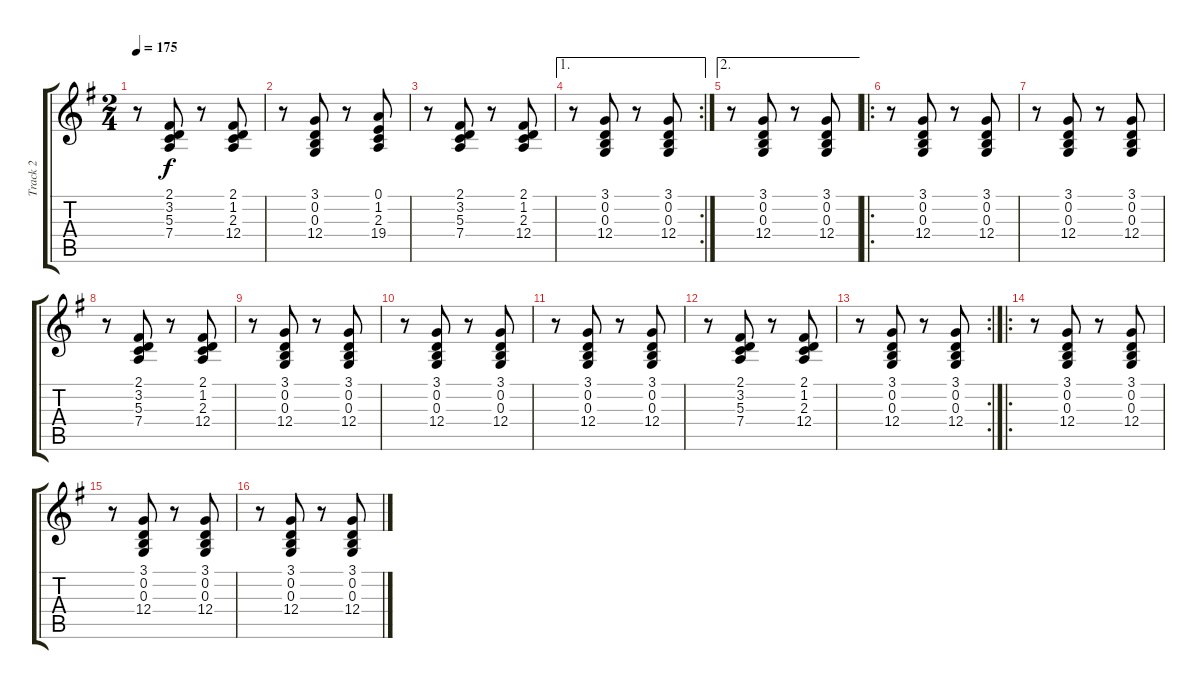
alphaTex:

\track ("Track 2" "Track 2") {instrument accordion}
\staff {score tabs}
\tuning (E4 B3 G3 D3 A2 E2) {hide}
\ts (2 4)
\tempo 175
\clef g2
\ks g
r.8{dy f} (2.1 3.2 5.3 7.4).8 r.8 (2.1 1.2 2.3 12.4).8 |
r.8 (3.1 0.2 0.3 12.4).8 r.8 (0.1 1.2 2.3 19.4).8 |
r.8 (2.1 3.2 5.3 7.4).8 r.8 (2.1 1.2 2.3 12.4).8 |
\ae 1
\rc 2
r.8 (3.1 0.2 0.3 12.4).8 r.8 (3.1 0.2 0.3 12.4).8 |
\ae 2
r.8 (3.1 0.2 0.3 12.4).8 r.8 (3.1 0.2 0.3 12.4).8 |
\ro
r.8 (3.1 0.2 0.3 12.4).8 r.8 (3.1 0.2 0.3 12.4).8 |
r.8 (3.1 0.2 0.3 12.4).8 r.8 (3.1 0.2 0.3 12.4).8 |
r.8 (2.1 3.2 5.3 7.4).8 r.8 (2.1 1.2 2.3 12.4).8 |
r.8 (3.1 0.2 0.3 12.4).8 r.8 (3.1 0.2 0.3 12.4).8 |
r.8 (3.1 0.2 0.3 12.4).8 r.8 (3.1 0.2 0.3 12.4).8 |
r.8 (3.1 0.2 0.3 12.4).8 r.8 (3.1 0.2 0.3 12.4).8 |
r.8 (2.1 3.2 5.3 7.4).8 r.8 (2.1 1.2 2.3 12.4).8 |
\rc 2
r.8 (3.1 0.2 0.3 12.4).8 r.8 (3.1 0.2 0.3 12.4).8 |
\ro
r.8 (3.1 0.2 0.3 12.4).8 r.8 (3.1 0.2 0.3 12.4).8 |
r.8 (3.1 0.2 0.3 12.4).8 r.8 (3.1 0.2 0.3 12.4).8 |
r.8 (3.1 0.2 0.3 12.4).8 r.8 (3.1 0.2 0.3 12.4).8
